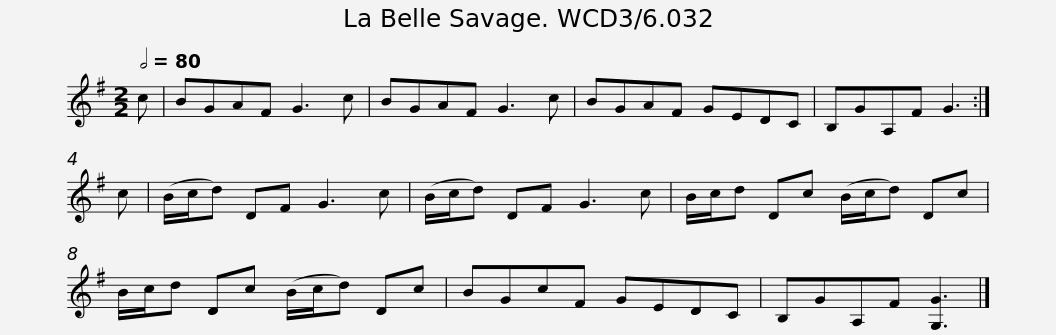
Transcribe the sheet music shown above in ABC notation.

X:1
L:1/8
Q:1/2=80
M:2/2
I:linebreak $
K:G
V:1 treble
V:1
 c | BGAF G3 c | BGAF G3 c | BGAF GEDC | B,GA,F G3 :| %5
 c | (B/c/d) DF G3 c |$ (B/c/d) DF G3 c | B/c/d Dc (B/c/d) Dc | B/c/d Dc (B/c/d) Dc | %10
 BGcF GEDC | B,GA,F [G,G]3 |] %12
